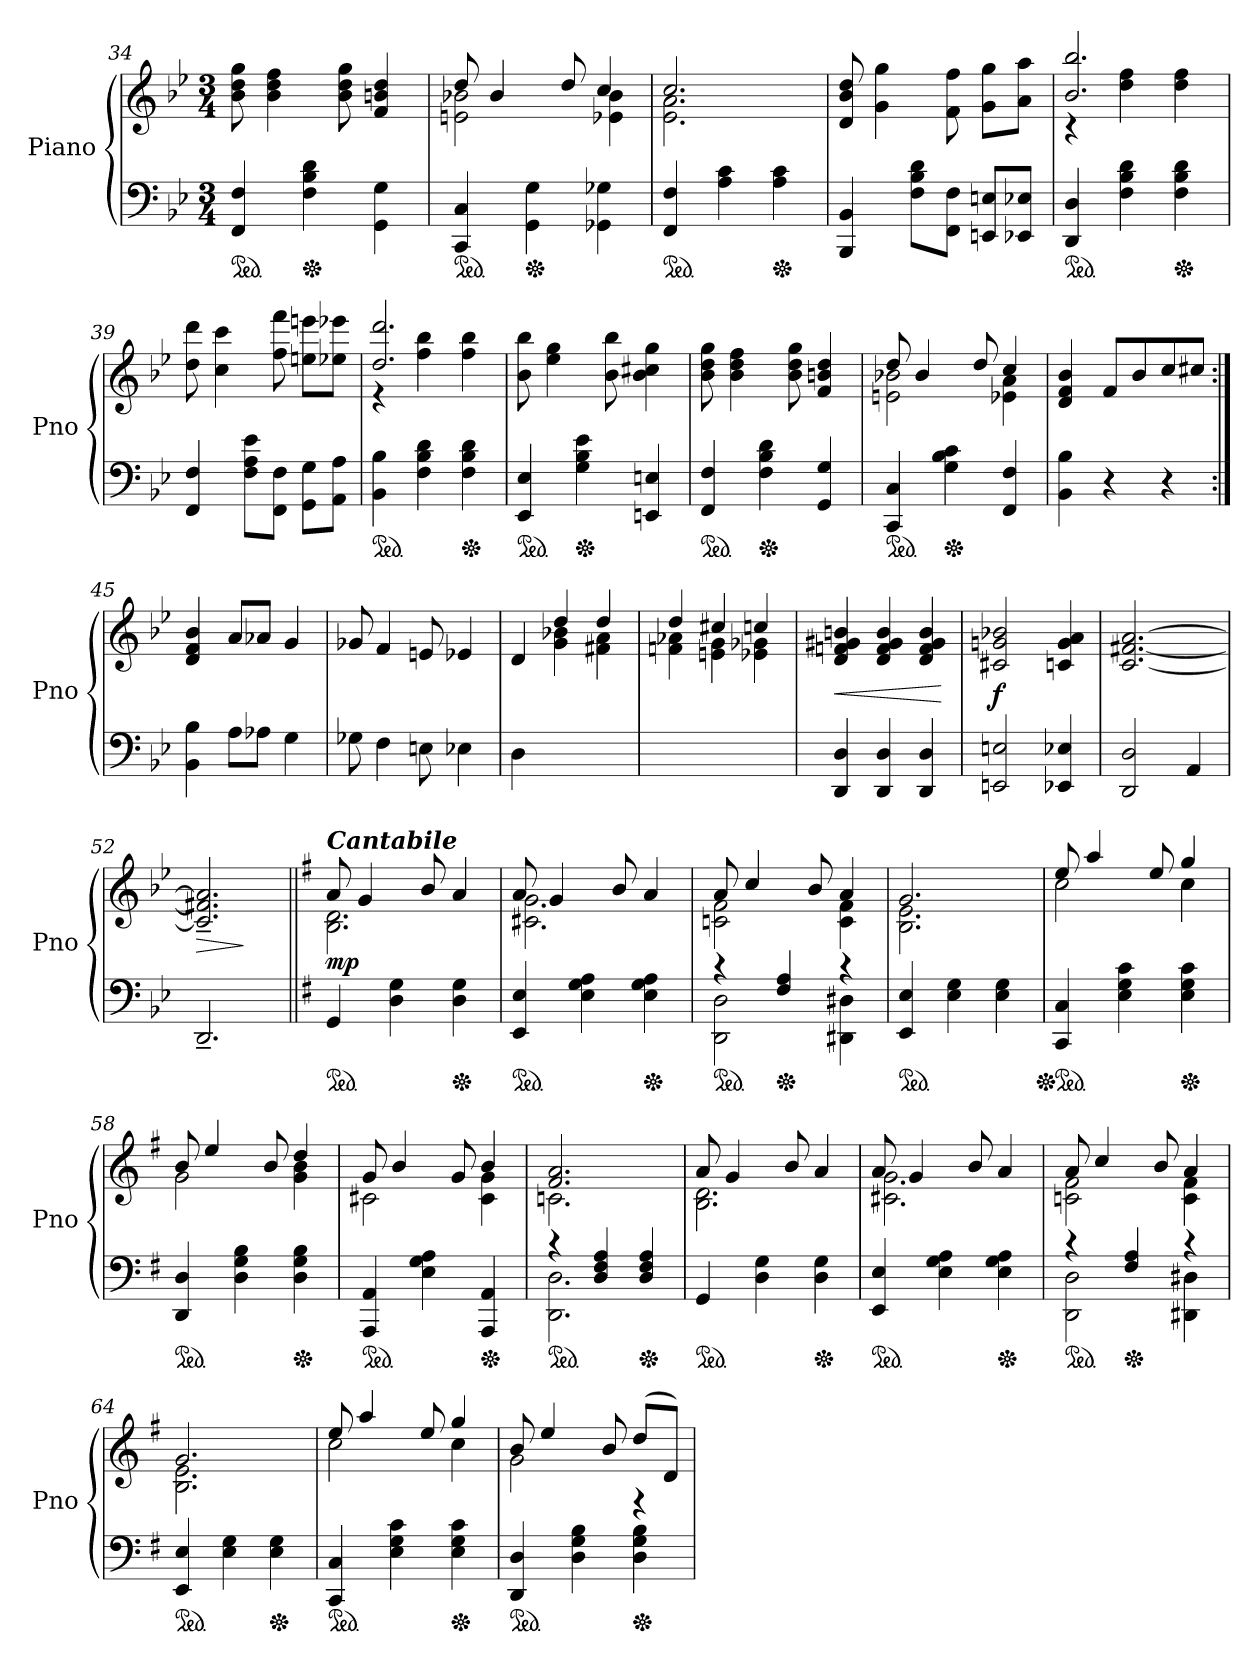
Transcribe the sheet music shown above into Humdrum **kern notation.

**kern	**kern	**dynam
*part1	*part1	*part1
*staff2	*staff1	*staff1/2
*I"Piano	*	*
*I'Pno	*	*
*clefF4	*clefG2	*
*k[b-e-]	*k[b-e-]	*
*M3/4	*M3/4	*
*ped	*	*
=34	=34	=34
4FF 4F	8b- 8dd 8gg	.
.	4b- 4dd 4ff	.
*Xped	*	*
4F 4B- 4d	.	.
.	8b- 8dd 8gg	.
4GG\ 4G\	4f 4bn 4dd	.
=35	=35	=35
*	*^	*
*ped	*	*	*
4CC 4C	8dd	2en 2b-X	.
.	4b-	.	.
*Xped	*	*	*
4GG\ 4G\	.	.	.
.	8dd	.	.
4GG-X\ 4G-X\	4cc	4e-X 4b-	.
=36	=36	=36	=36
*ped	*	*	*
4FF 4F	2.cc	2.e- 2.a	.
4A 4c	.	.	.
*Xped	*	*	*
4A 4c	.	.	.
*	*v	*v	*
=37	=37	=37
4BBB- 4BB-	8d 8b- 8dd	.
.	4g 4gg	.
8F 8B- 8dL	.	.
8FF 8FJ	8f 8ff	.
8EEn 8EnL	8g 8ggL	.
8EE-X 8E-XJ	8a 8aaJ	.
=38	=38	=38
*	*^	*
*ped	*	*	*
4DD 4D	2.b- 2.bb-	4r	.
4F 4B- 4d	.	4dd 4ff	.
*Xped	*	*	*
4F 4B- 4d	.	4dd 4ff	.
*	*v	*v	*
=39	=39	=39
4FF 4F	8dd 8ddd	.
.	4cc 4ccc	.
8F 8A 8e-L	.	.
8FF 8FJ	8ff 8fff	.
8GG 8GL	8een 8eeenL	.
8AA 8AJ	8ee-X 8eee-XJ	.
=40	=40	=40
*	*^	*
*ped	*	*	*
4BB- 4B-	2.dd 2.ddd	4r	.
4F 4B- 4d	.	4ff 4bb-	.
*Xped	*	*	*
4F 4B- 4d	.	4ff 4bb-	.
*	*v	*v	*
=41	=41	=41
*ped	*	*
4EE- 4E-	8b- 8bb-	.
.	4ee- 4gg	.
*Xped	*	*
4G 4B- 4e-	.	.
.	8b- 8bb-	.
4EEn 4En	4b- 4cc#X 4gg	.
=42	=42	=42
*ped	*	*
4FF 4F	8b- 8dd 8gg	.
.	4b- 4dd 4ff	.
*Xped	*	*
4F 4B- 4d	.	.
.	8b- 8dd 8gg	.
4GG 4G	4f 4bn 4dd	.
=43	=43	=43
*	*^	*
*ped	*	*	*
4CC 4C	8dd	2en 2b-X	.
.	4b-	.	.
*Xped	*	*	*
4G 4B- 4c	.	.	.
.	8dd	.	.
4FF 4F	4cc	4e-X 4a	.
*	*v	*v	*
=44	=44	=44
4BB- 4B-	4d 4f 4b-	.
4r	8fL	.
.	8b-	.
4r	8cc	.
.	8cc#XJ	.
=45:|!	=45:|!	=45:|!
4BB- 4B-	4d 4f 4b-	.
8AL	8aL	.
8A-XJ	8a-XJ	.
4G	4g	.
=46	=46	=46
8G-X	8g-X	.
4F	4f	.
8En	8en	.
4E-X	4e-X	.
=47	=47	=47
*	*^	*
4D	4d	4ryy	.
4ryy	4dd	4g 4b-X	.
4ryy	4dd	4f#X 4a	.
=48	=48	=48	=48
2.ryy	4dd	4fn 4a-X	.
.	4cc#X	4en 4g	.
.	4ccn	4e-X 4g-X	.
*	*v	*v	*
=49	=49	=49
4DD 4D	4d 4fn 4g#X 4bn	<
4DD 4D	4d 4f 4g# 4b	.
4DD 4D	4d 4f 4g# 4b	.
.	.	[
=50	=50	=50
2EEn 2En	2c#X 2gn 2b-X	f
4EE-X 4E-X	4cn 4g 4a	.
=51	=51	=51
2DD 2D	[2.c [2.f#X [2.a	.
4AA	.	.
=52	=52	=52
2.DD~	2.c]~ 2.f#X]~ 2.a]~	>
.	.	]
=53||	=53||	=53||
*k[f#]	*k[f#]	*
*	*^	*
!	!LO:TX:a:Bi:t=Cantabile	!	!
*ped	*	*	*
4GG	8a	2.B 2.d	mp
.	4g	.	.
4D 4G	.	.	.
.	8b	.	.
*Xped	*	*	*
4D 4G	4a	.	.
=54	=54	=54	=54
*ped	*	*	*
4EE 4E	8a	2.c#X 2.g	.
.	4g	.	.
4E 4G 4A	.	.	.
.	8b	.	.
*Xped	*	*	*
4E 4G 4A	4a	.	.
=55	=55	=55	=55
*^	*	*	*
*ped	*	*	*	*
4rc	2DD 2D	8a	2cn 2f#	.
.	.	4cc	.	.
*Xped	*	*	*	*
4F# 4A	.	.	.	.
.	.	8b	.	.
4rc	4DD#X 4D#X	4a	4c 4f#	.
*v	*v	*	*	*
=56	=56	=56	=56
*ped	*	*	*
4EE 4E	2.g	2.B 2.e	.
4E 4G	.	.	.
4E 4G	.	.	.
=57	=57	=57	=57
*Xped	*	*	*
*ped	*	*	*
4CC 4C	8ee	2cc	.
.	4aa	.	.
4E 4G 4c	.	.	.
.	8ee	.	.
*Xped	*	*	*
4E 4G 4c	4gg	4cc	.
=58	=58	=58	=58
*ped	*	*	*
4DD 4D	8b	2g	.
.	4ee	.	.
4D 4G 4B	.	.	.
.	8b	.	.
*Xped	*	*	*
4D 4G 4B	4dd	4g 4b	.
=59	=59	=59	=59
*ped	*	*	*
4AAA 4AA	8g	2c#X	.
.	4b	.	.
4E 4G 4A	.	.	.
.	8g	.	.
*Xped	*	*	*
4AAA 4AA	4b	4c# 4g	.
=60	=60	=60	=60
*^	*	*	*
*ped	*	*	*	*
4rc	2.DD 2.D	2.f# 2.a	2.cn	.
4D 4F# 4A	.	.	.	.
*Xped	*	*	*	*
4D 4F# 4A	.	.	.	.
*v	*v	*	*	*
=61	=61	=61	=61
*ped	*	*	*
4GG	8a	2.B 2.d	.
.	4g	.	.
4D 4G	.	.	.
.	8b	.	.
*Xped	*	*	*
4D 4G	4a	.	.
=62	=62	=62	=62
*ped	*	*	*
4EE 4E	8a	2.c#X 2.g	.
.	4g	.	.
4E 4G 4A	.	.	.
.	8b	.	.
*Xped	*	*	*
4E 4G 4A	4a	.	.
=63	=63	=63	=63
*^	*	*	*
*ped	*	*	*	*
4rc	2DD 2D	8a	2cn 2f#	.
.	.	4cc	.	.
*Xped	*	*	*	*
4F# 4A	.	.	.	.
.	.	8b	.	.
4rc	4DD#X 4D#X	4a	4c 4f#	.
*v	*v	*	*	*
=64	=64	=64	=64
*ped	*	*	*
4EE 4E	2.g	2.B 2.e	.
4E 4G	.	.	.
*Xped	*	*	*
4E 4G	.	.	.
=65	=65	=65	=65
*ped	*	*	*
4CC 4C	8ee	2cc	.
.	4aa	.	.
4E 4G 4c	.	.	.
.	8ee	.	.
*Xped	*	*	*
4E 4G 4c	4gg	4cc	.
=66	=66	=66	=66
*ped	*	*	*
4DD 4D	8b	2g	.
.	4ee	.	.
4D 4G 4B	.	.	.
.	8b	.	.
*Xped	*	*	*
4D 4G 4B	(8ddL	4r	.
.	8dJ)	.	.
*	*v	*v	*
=	=	=
*-	*-	*-
